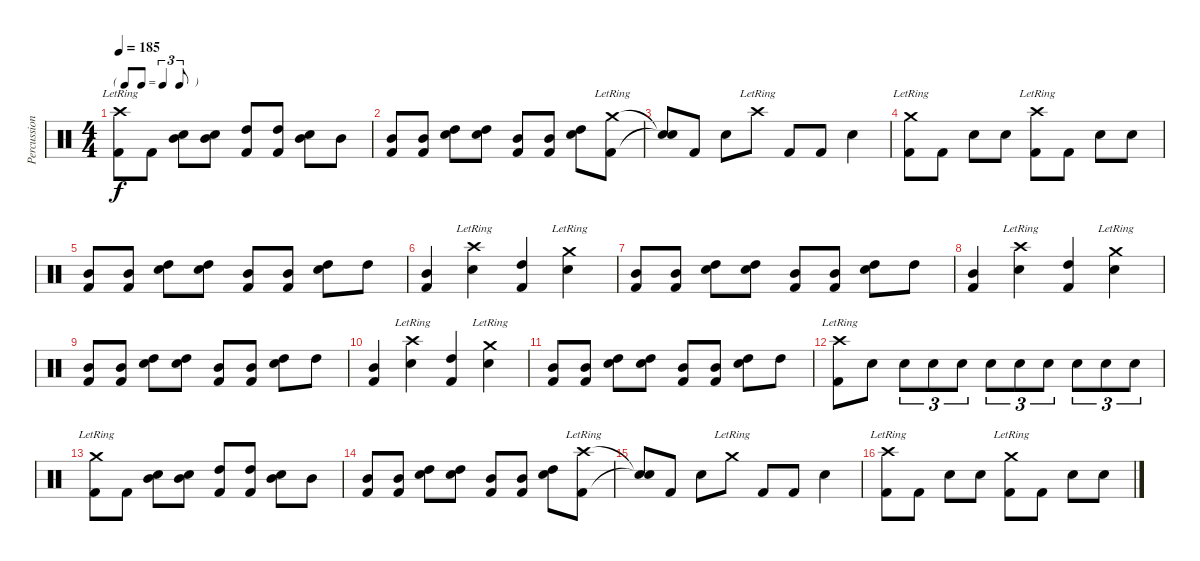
\track ("Percussion" "Percussion") {instrument percussion}
\staff {score}
\articulation defaults
\ts (4 4)
\tf triplet8th
\tempo 185
\clef neutral
\ks c
("Crash high (hit)"{lr} "Kick (hit) 2").8{dy f} "Kick (hit) 2".8 ("Mid Tom (hit)" "Snare (hit) 2").8 ("Mid Tom (hit)" "Snare (hit) 2").8 ("High Tom (hit)" "Kick (hit) 2").8 ("High Tom (hit)" "Kick (hit) 2").8 ("Mid Tom (hit)" "Snare (hit) 2").8 "Mid Tom (hit)".8 |
("Mid Tom (hit)" "Kick (hit) 2").8 ("Mid Tom (hit)" "Kick (hit) 2").8 ("High Tom (hit)" "Snare (hit) 2").8 ("High Tom (hit)" "Snare (hit) 2").8 ("Mid Tom (hit)" "Kick (hit) 2").8 ("Mid Tom (hit)" "Kick (hit) 2").8 ("High Tom (hit)" "Snare (hit) 2").8 ("Crash medium (hit)"{lr} "Kick (hit) 2").8 |
("Snare (hit)"{t} "Snare (hit)"{t}).8 "Kick (hit) 2".8 "Snare (hit) 2".8 "Crash high (hit)"{lr}.8 "Kick (hit) 2".8 "Kick (hit) 2".8 "Snare (hit) 2".4 |
("Crash medium (hit)"{lr} "Kick (hit) 2").8 "Kick (hit) 2".8 "Snare (hit) 2".8 "Snare (hit) 2".8 ("Crash high (hit)"{lr} "Kick (hit) 2").8 "Kick (hit) 2".8 "Snare (hit) 2".8 "Snare (hit) 2".8 |
("Mid Tom (hit)" "Kick (hit) 2").8 ("Mid Tom (hit)" "Kick (hit) 2").8 ("High Tom (hit)" "Snare (hit) 2").8 ("High Tom (hit)" "Snare (hit) 2").8 ("Mid Tom (hit)" "Kick (hit) 2").8 ("Mid Tom (hit)" "Kick (hit) 2").8 ("High Tom (hit)" "Snare (hit) 2").8 "High Tom (hit)".8 |
("Mid Tom (hit)" "Kick (hit) 2").4 ("Crash high (hit)"{lr} "Snare (hit) 2").4 ("High Tom (hit)" "Kick (hit) 2").4 ("Crash medium (hit)"{lr} "Snare (hit) 2").4 |
("Mid Tom (hit)" "Kick (hit) 2").8 ("Mid Tom (hit)" "Kick (hit) 2").8 ("High Tom (hit)" "Snare (hit) 2").8 ("High Tom (hit)" "Snare (hit) 2").8 ("Mid Tom (hit)" "Kick (hit) 2").8 ("Mid Tom (hit)" "Kick (hit) 2").8 ("High Tom (hit)" "Snare (hit) 2").8 "High Tom (hit)".8 |
("Mid Tom (hit)" "Kick (hit) 2").4 ("Crash high (hit)"{lr} "Snare (hit) 2").4 ("High Tom (hit)" "Kick (hit) 2").4 ("Crash medium (hit)"{lr} "Snare (hit) 2").4 |
("Mid Tom (hit)" "Kick (hit) 2").8 ("Mid Tom (hit)" "Kick (hit) 2").8 ("High Tom (hit)" "Snare (hit) 2").8 ("High Tom (hit)" "Snare (hit) 2").8 ("Mid Tom (hit)" "Kick (hit) 2").8 ("Mid Tom (hit)" "Kick (hit) 2").8 ("High Tom (hit)" "Snare (hit) 2").8 "High Tom (hit)".8 |
("Mid Tom (hit)" "Kick (hit) 2").4 ("Crash high (hit)"{lr} "Snare (hit) 2").4 ("High Tom (hit)" "Kick (hit) 2").4 ("Crash medium (hit)"{lr} "Snare (hit) 2").4 |
("Mid Tom (hit)" "Kick (hit) 2").8 ("Mid Tom (hit)" "Kick (hit) 2").8 ("High Tom (hit)" "Snare (hit) 2").8 ("High Tom (hit)" "Snare (hit) 2").8 ("Mid Tom (hit)" "Kick (hit) 2").8 ("Mid Tom (hit)" "Kick (hit) 2").8 ("High Tom (hit)" "Snare (hit) 2").8 "High Tom (hit)".8 |
("Crash high (hit)"{lr} "Kick (hit) 2").8 "Snare (hit) 2".8 "Snare (hit) 2".8{tu (3 2)} "Snare (hit) 2".8{tu (3 2)} "Snare (hit) 2".8{tu (3 2)} "Snare (hit) 2".8{tu (3 2)} "Snare (hit) 2".8{tu (3 2)} "Snare (hit) 2".8{tu (3 2)} "Snare (hit) 2".8{tu (3 2)} "Snare (hit) 2".8{tu (3 2)} "Snare (hit) 2".8{tu (3 2)} |
("Crash medium (hit)"{lr} "Kick (hit) 2").8 "Kick (hit) 2".8 ("Mid Tom (hit)" "Snare (hit) 2").8 ("Mid Tom (hit)" "Snare (hit) 2").8 ("High Tom (hit)" "Kick (hit) 2").8 ("High Tom (hit)" "Kick (hit) 2").8 ("Mid Tom (hit)" "Snare (hit) 2").8 "Mid Tom (hit)".8 |
("Mid Tom (hit)" "Kick (hit) 2").8 ("Mid Tom (hit)" "Kick (hit) 2").8 ("High Tom (hit)" "Snare (hit) 2").8 ("High Tom (hit)" "Snare (hit) 2").8 ("Mid Tom (hit)" "Kick (hit) 2").8 ("Mid Tom (hit)" "Kick (hit) 2").8 ("High Tom (hit)" "Snare (hit) 2").8 ("Crash high (hit)"{lr} "Kick (hit) 2").8 |
("Snare (hit)"{t} "Snare (hit)"{t}).8 "Kick (hit) 2".8 "Snare (hit) 2".8 "Crash medium (hit)"{lr}.8 "Kick (hit) 2".8 "Kick (hit) 2".8 "Snare (hit) 2".4 |
("Crash high (hit)"{lr} "Kick (hit) 2").8 "Kick (hit) 2".8 "Snare (hit) 2".8 "Snare (hit) 2".8 ("Crash medium (hit)"{lr} "Kick (hit) 2").8 "Kick (hit) 2".8 "Snare (hit) 2".8 "Snare (hit) 2".8
